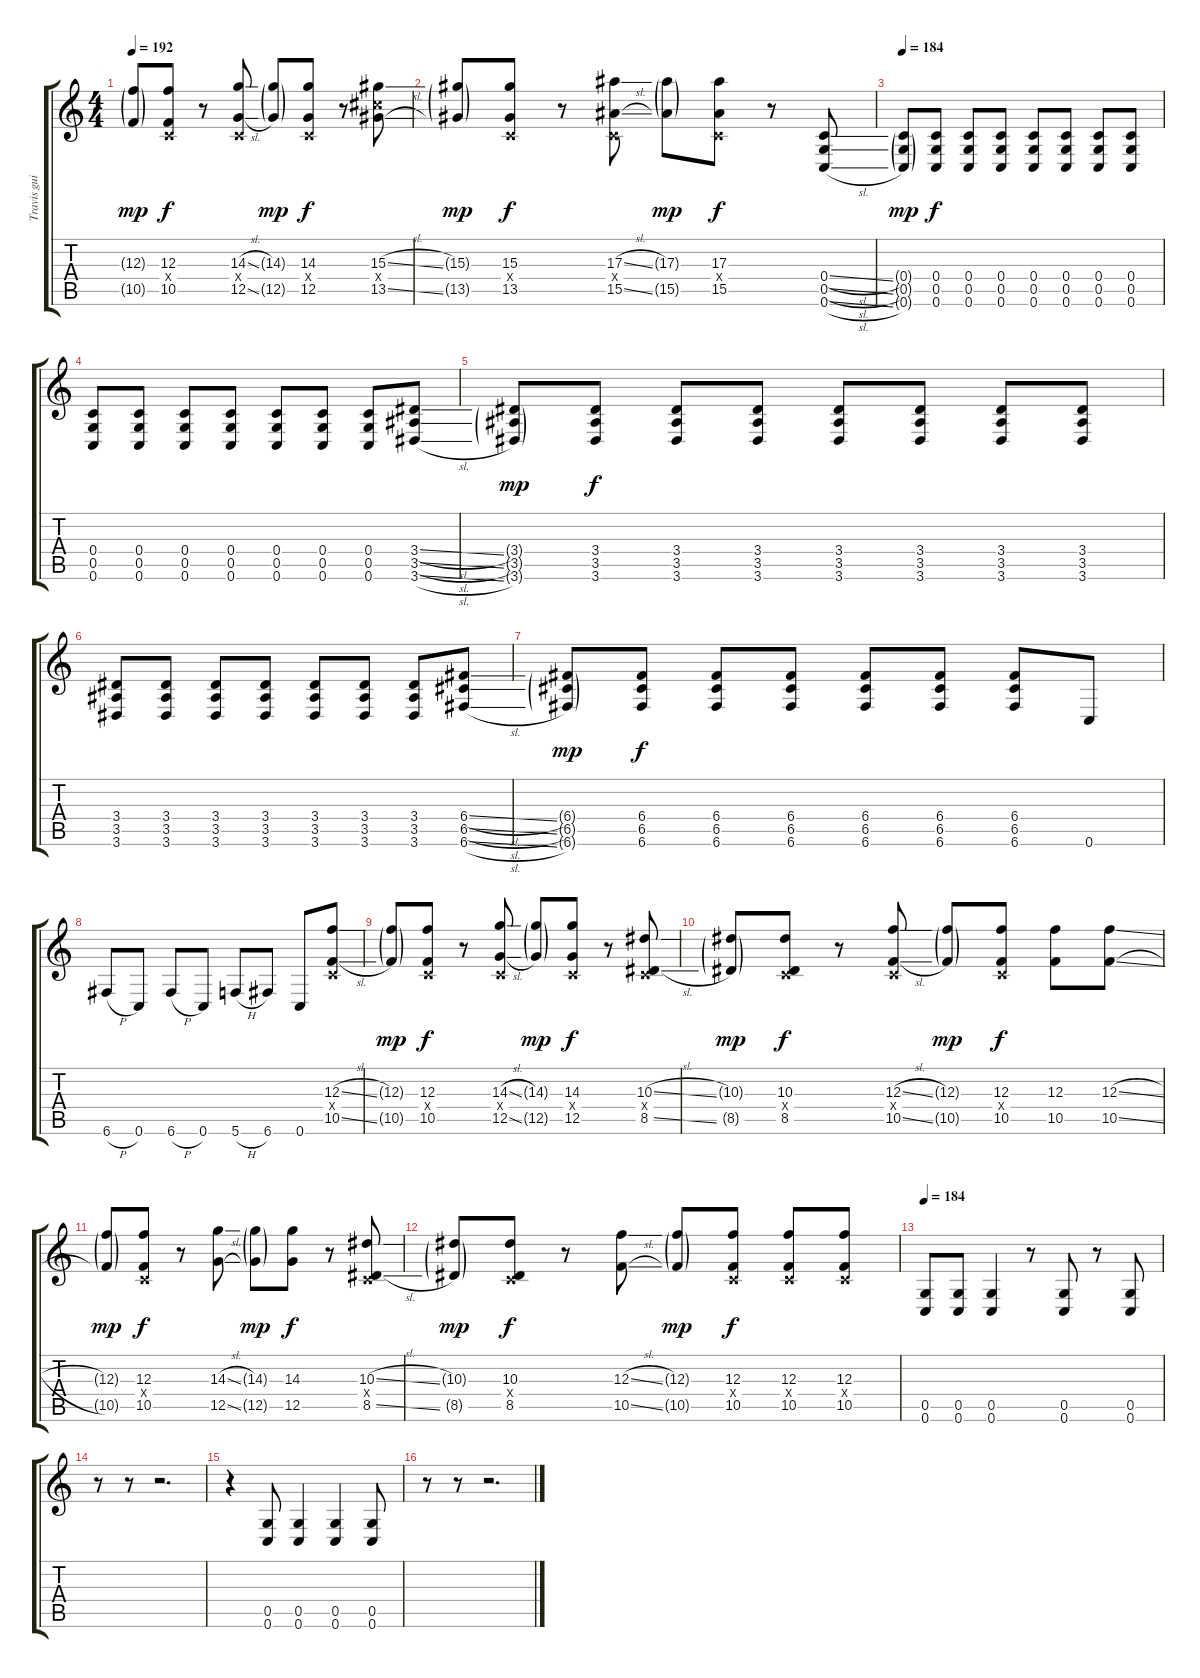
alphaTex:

\track ("Travis guitar" "Travis gui") {instrument distortionguitar}
\staff {score tabs}
\tuning (D4 A3 F3 C3 G2 C2) {hide}
\ts (4 4)
\tempo 192
\clef g2
\ks c
(12.3{g} 10.5{g}).8{dy mp} (12.3 0.4{x} 10.5).8{dy f} r.8 (14.3{sl} 0.4{x} 12.5{sl}).8 (14.3{g} 12.5{g}).8{dy mp} (14.3 0.4{x} 12.5).8{dy f} r.8 (15.3{sl} 13.4{x} 13.5{sl}).8 |
(15.3{g} 13.5{g}).8{dy mp} (15.3 0.4{x} 13.5).8{dy f} r.8 (17.3{sl} 0.4{x} 15.5{sl}).8 (17.3{g} 15.5{g}).8{dy mp} (17.3 0.4{x} 15.5).8{dy f} r.8 (0.4{sl} 0.5{sl} 0.6{sl}).8 |
\tempo 184
(0.4{g} 0.5{g} 0.6{g}).8{dy mp} (0.4 0.5 0.6).8{dy f} (0.4 0.5 0.6).8 (0.4 0.5 0.6).8 (0.4 0.5 0.6).8 (0.4 0.5 0.6).8 (0.4 0.5 0.6).8 (0.4 0.5 0.6).8 |
(0.4 0.5 0.6).8 (0.4 0.5 0.6).8 (0.4 0.5 0.6).8 (0.4 0.5 0.6).8 (0.4 0.5 0.6).8 (0.4 0.5 0.6).8 (0.4 0.5 0.6).8 (3.4{sl} 3.5{sl} 3.6{sl}).8 |
(3.4{g} 3.5{g} 3.6{g}).8{dy mp} (3.4 3.5 3.6).8{dy f} (3.4 3.5 3.6).8 (3.4 3.5 3.6).8 (3.4 3.5 3.6).8 (3.4 3.5 3.6).8 (3.4 3.5 3.6).8 (3.4 3.5 3.6).8 |
(3.4 3.5 3.6).8 (3.4 3.5 3.6).8 (3.4 3.5 3.6).8 (3.4 3.5 3.6).8 (3.4 3.5 3.6).8 (3.4 3.5 3.6).8 (3.4 3.5 3.6).8 (6.4{sl} 6.5{sl} 6.6{sl}).8 |
(6.4{g} 6.5{g} 6.6{g}).8{dy mp} (6.4 6.5 6.6).8{dy f} (6.4 6.5 6.6).8 (6.4 6.5 6.6).8 (6.4 6.5 6.6).8 (6.4 6.5 6.6).8 (6.4 6.5 6.6).8 0.6.8 |
6.6{h}.8 0.6.8 6.6{h}.8 0.6.8 5.6{h}.8 6.6.8 0.6.8 (12.3{sl} 0.4{x} 10.5{sl}).8 |
(12.3{g} 10.5{g}).8{dy mp} (12.3 0.4{x} 10.5).8{dy f} r.8 (14.3{sl} 0.4{x} 12.5{sl}).8 (14.3{g} 12.5{g}).8{dy mp} (14.3 0.4{x} 12.5).8{dy f} r.8 (10.3{sl} 0.4{x} 8.5{sl}).8 |
(10.3{g} 8.5{g}).8{dy mp} (10.3 0.4{x} 8.5).8{dy f} r.8 (12.3{sl} 0.4{x} 10.5{sl}).8 (12.3{g} 10.5{g}).8{dy mp} (12.3 0.4{x} 10.5).8{dy f} (12.3 10.5).8 (12.3{sl} 10.5{sl}).8 |
(12.3{g} 10.5{g}).8{dy mp} (12.3 0.4{x} 10.5).8{dy f} r.8 (14.3{sl} 12.5{sl}).8 (14.3{g} 12.5{g}).8{dy mp} (14.3 12.5).8{dy f} r.8 (10.3{sl} 0.4{x} 8.5{sl}).8 |
(10.3{g} 8.5{g}).8{dy mp} (10.3 0.4{x} 8.5).8{dy f} r.8 (12.3{sl} 10.5{sl}).8 (12.3{g} 10.5{g}).8{dy mp} (12.3 0.4{x} 10.5).8{dy f} (12.3 0.4{x} 10.5).8 (12.3 0.4{x} 10.5).8 |
\tempo 184
(0.5 0.6).8 (0.5 0.6).8 (0.5 0.6).4 r.8 (0.5 0.6).8 r.8 (0.5 0.6).8 |
r.8 r.8 r.2{d} |
r.4 (0.5 0.6).8 (0.5 0.6).4 (0.5 0.6).4 (0.5 0.6).8 |
r.8 r.8 r.2{d}
